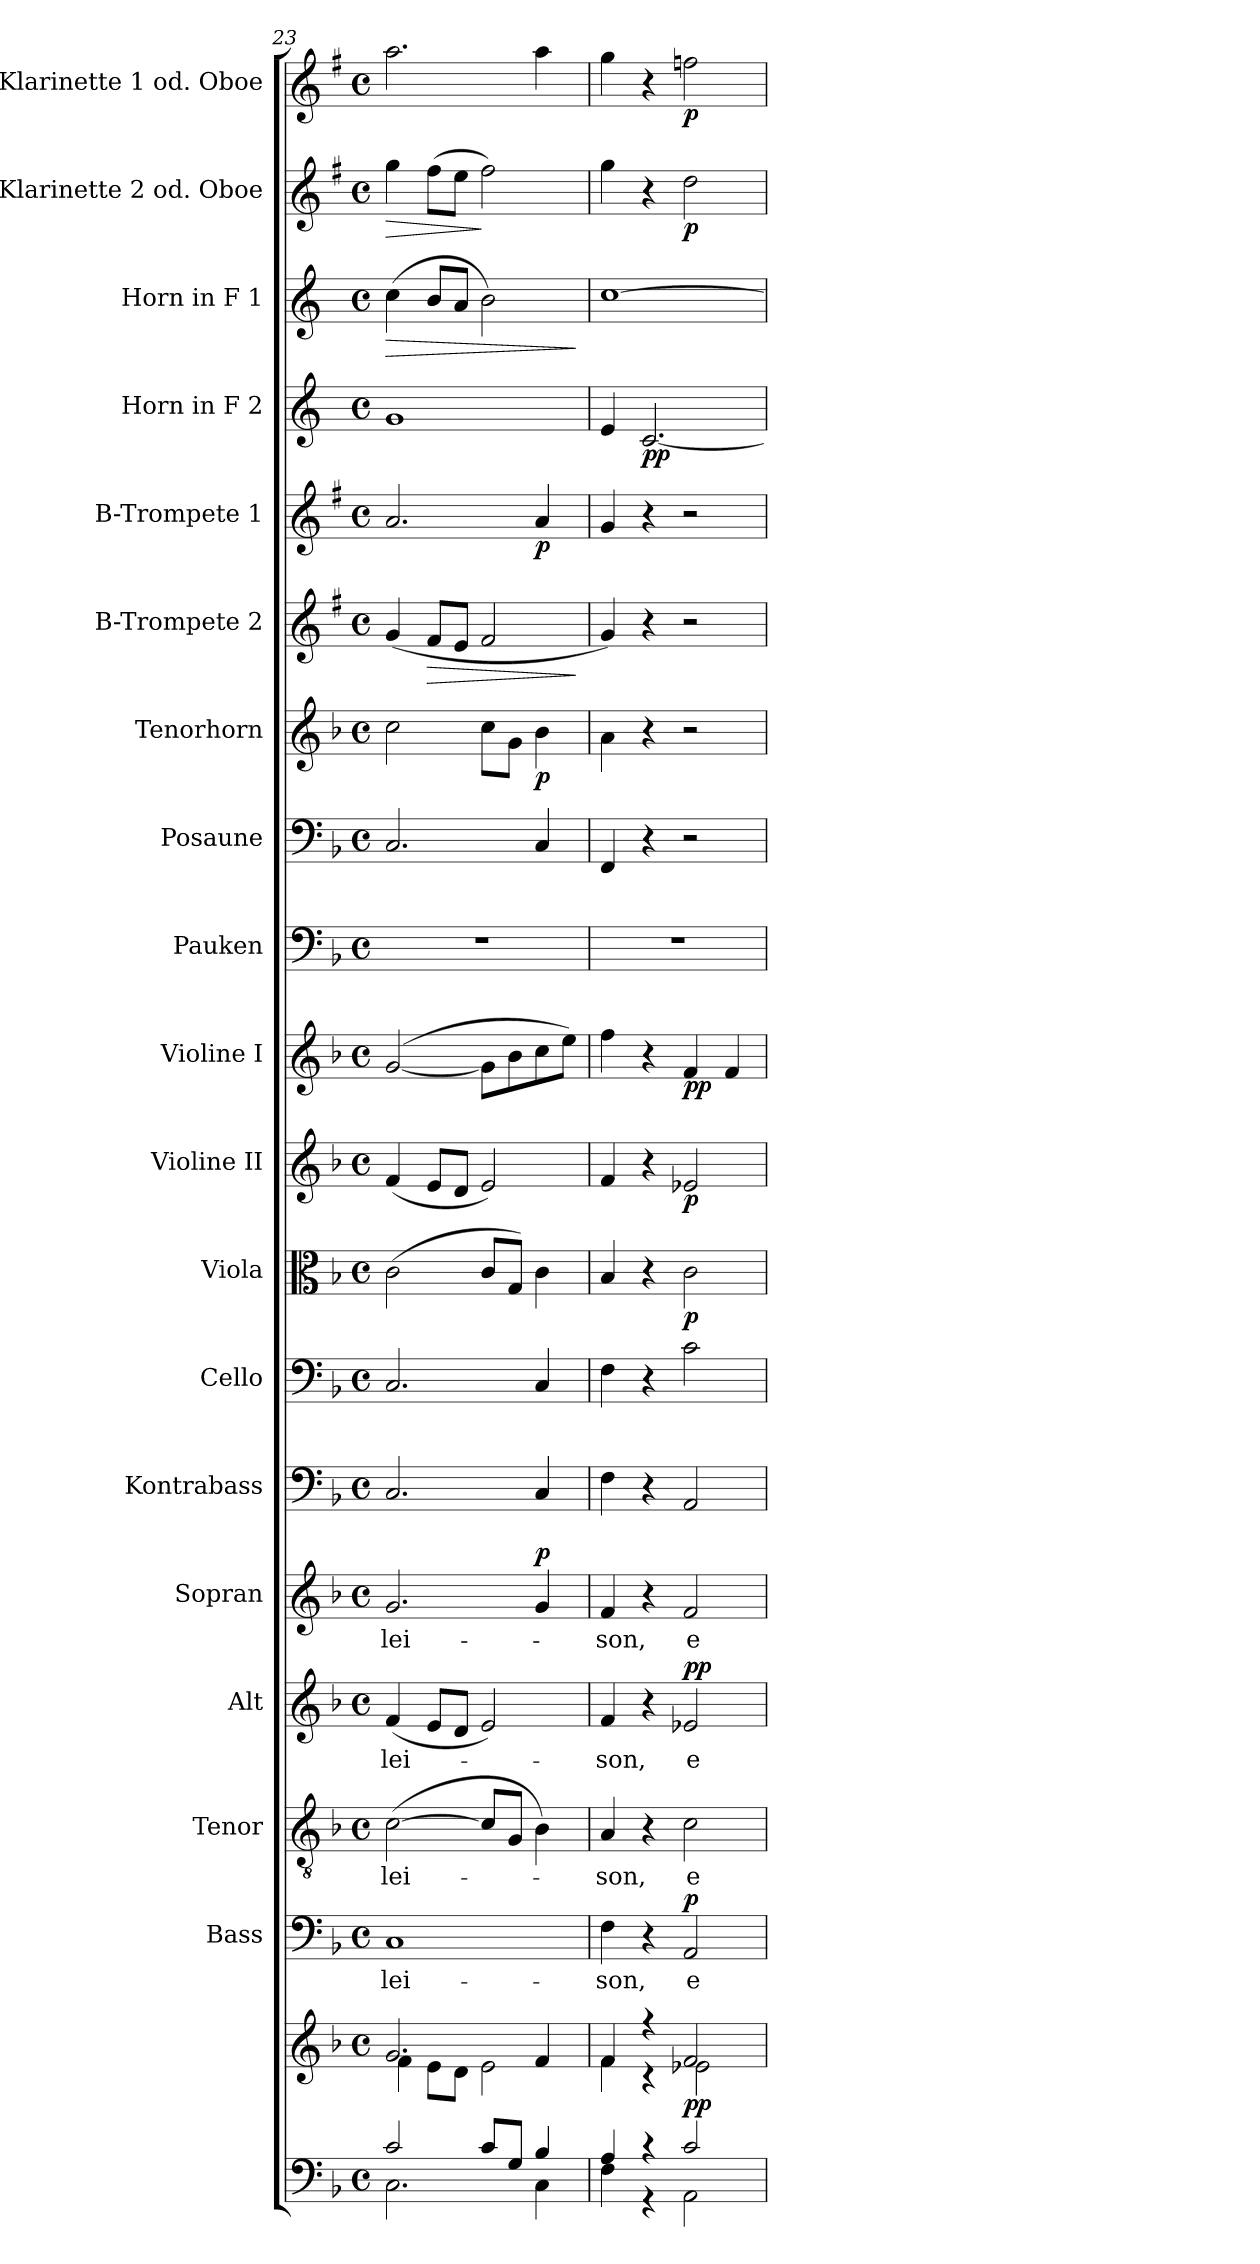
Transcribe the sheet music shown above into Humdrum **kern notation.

**kern	**kern	**dynam	**kern	**text	**dynam	**kern	**text	**kern	**text	**dynam	**kern	**text	**dynam	**kern	**kern	**kern	**dynam	**kern	**dynam	**kern	**dynam	**kern	**kern	**kern	**dynam	**kern	**dynam	**kern	**dynam	**kern	**dynam	**kern	**dynam	**kern	**dynam	**kern	**dynam
*part19	*part19	*part19	*part18	*part18	*part18	*part17	*part17	*part16	*part16	*part16	*part15	*part15	*part15	*part14	*part13	*part12	*part12	*part11	*part11	*part10	*part10	*part9	*part8	*part7	*part7	*part6	*part6	*part5	*part5	*part4	*part4	*part3	*part3	*part2	*part2	*part1	*part1
*staff20	*staff19	*staff19/20	*staff18	*staff18	*staff18	*staff17	*staff17	*staff16	*staff16	*staff16	*staff15	*staff15	*staff15	*staff14	*staff13	*staff12	*staff12	*staff11	*staff11	*staff10	*staff10	*staff9	*staff8	*staff7	*staff7	*staff6	*staff6	*staff5	*staff5	*staff4	*staff4	*staff3	*staff3	*staff2	*staff2	*staff1	*staff1
*	*	*	*I"Bass	*	*	*I"Tenor	*	*I"Alt	*	*	*I"Sopran	*	*	*I"Kontrabass	*I"Cello	*I"Viola	*	*I"Violine II	*	*I"Violine I	*	*I"Pauken	*I"Posaune	*I"Tenorhorn	*	*I"B-Trompete 2	*	*I"B-Trompete 1	*	*I"Horn in F 2	*	*I"Horn in F 1	*	*I"C-Klarinette 2 od. Oboe	*	*I"C-Klarinette 1 od. Oboe	*
*	*	*	*I'B.	*	*	*I'T.	*	*I'A.	*	*	*I'S.	*	*	*I'Kb.	*	*I'Vla.	*	*I'Vl. II	*	*I'Vl. I	*	*I'Pk.	*I'Pos.	*I'T. Hrn.	*	*I'B Trp. 2	*	*I'B Trp. 1	*	*	*	*	*	*I'C Kl. 2	*	*I'C Kl. 1	*
*clefF4	*clefG2	*	*clefF4	*	*	*clefGv2	*	*clefG2	*	*	*clefG2	*	*	*clefF4	*clefF4	*clefC3	*	*clefG2	*	*clefG2	*	*clefF4	*clefF4	*clefG2	*	*clefG2	*	*clefG2	*	*clefG2	*	*clefG2	*	*clefG2	*	*clefG2	*
*	*	*	*	*	*	*	*	*	*	*	*	*	*	*ITrd7c12	*	*	*	*	*	*	*	*	*	*ITrd8c14	*	*ITrd1c2	*	*ITrd1c2	*	*ITrd4c7	*	*ITrd4c7	*	*ITrd1c2	*	*ITrd1c2	*
*k[b-]	*k[b-]	*	*k[b-]	*	*	*k[b-]	*	*k[b-]	*	*	*k[b-]	*	*	*k[b-]	*k[b-]	*k[b-]	*	*k[b-]	*	*k[b-]	*	*k[b-]	*k[b-]	*k[b-]	*	*k[b-]	*	*k[b-]	*	*k[b-]	*	*k[b-]	*	*k[b-]	*	*k[b-]	*
*F:	*F:	*	*F:	*	*	*F:	*	*F:	*	*	*F:	*	*	*F:	*F:	*F:	*	*F:	*	*F:	*	*F:	*F:	*F:	*	*F:	*	*F:	*	*F:	*	*F:	*	*F:	*	*F:	*
*M4/4	*M4/4	*	*M4/4	*	*	*M4/4	*	*M4/4	*	*	*M4/4	*	*	*M4/4	*M4/4	*M4/4	*	*M4/4	*	*M4/4	*	*M4/4	*M4/4	*M4/4	*	*M4/4	*	*M4/4	*	*M4/4	*	*M4/4	*	*M4/4	*	*M4/4	*
*met(c)	*met(c)	*	*met(c)	*	*	*met(c)	*	*met(c)	*	*	*met(c)	*	*	*met(c)	*met(c)	*met(c)	*	*met(c)	*	*met(c)	*	*met(c)	*met(c)	*met(c)	*	*met(c)	*	*met(c)	*	*met(c)	*	*met(c)	*	*met(c)	*	*met(c)	*
=23	=23	=23	=23	=23	=23	=23	=23	=23	=23	=23	=23	=23	=23	=23	=23	=23	=23	=23	=23	=23	=23	=23	=23	=23	=23	=23	=23	=23	=23	=23	=23	=23	=23	=23	=23	=23	=23
*^	*^	*	*	*	*	*	*	*	*	*	*	*	*	*	*	*	*	*	*	*	*	*	*	*	*	*	*	*	*	*	*	*	*	*	*	*	*
!	!	!	!	!	!	!LO:LY:b	!	!	!LO:LY:b	!	!LO:LY:b	!	!	!LO:LY:b	!	!	!	!	!	!	!	!	!	!	!	!	!	!	!	!	!	!	!	!	!LO:HP:b	!	!LO:HP:b	!	!
2c/	2.C\	2.g/	4f\	.	1C	-lei-	.	(>[2c\	-lei-	(<4f/	-lei-	.	2.g/	-lei-	.	2.CC/	2.C/	(>2c\	.	(<4f/	.	([<2g/	.	1r	2.C/	2c\	.	(<4f/	.	2.g/	.	1c	.	(>4f\	>	4ff\	>	2.gg\	.
!	!	!	!	!	!	!	!	!	!	!	!	!	!	!	!	!	!	!	!	!	!	!	!	!	!	!	!	!	!LO:HP:b	!	!	!	!	!	!	!	!	!	!
.	.	.	8e\L	.	.	.	.	.	.	8e/L	.	.	.	.	.	.	.	.	.	8e/L	.	.	.	.	.	.	.	8e/L	>	.	.	.	.	8e/L	.	(>8ee\L	.	.	.
.	.	.	8d\J	.	.	.	.	.	.	8d/J	.	.	.	.	.	.	.	.	.	8d/J	.	.	.	.	.	.	.	8d/J	.	.	.	.	.	8d/J	.	8dd\J	.	.	.
8c/L	.	.	2e\	.	.	.	.	8c/L]	.	2e/)	.	.	.	.	.	.	.	8c/L	.	2e/)	.	8g\L]	.	.	.	8c\L	.	2e/	.	.	.	.	.	2e\)	.	2ee\)	]	.	.
8G/J	.	.	.	.	.	.	.	8G/J	.	.	.	.	.	.	.	.	.	8G/J)	.	.	.	8b-\	.	.	.	8G\J	.	.	.	.	.	.	.	.	.	.	.	.	.
!	!	!	!	!	!	!	!	!	!	!	!	!	!	!	!LO:DY:a	!	!	!	!	!	!	!	!	!	!	!	!LO:DY:b	!	!	!	!LO:DY:b	!	!	!	!	!	!	!	!
4B-/	4C\	4f/	.	.	.	.	.	4B-\)	.	.	.	.	4g/	.	p	4CC/	4C/	4c\	.	.	.	8cc\	.	.	4C/	4B-\	p	.	.	4g/	p	.	.	.	.	.	.	4gg\	.
.	.	.	.	.	.	.	.	.	.	.	.	.	.	.	.	.	.	.	.	.	.	8ee\J)	.	.	.	.	.	.	.	.	.	.	.	.	.	.	.	.	.
*v	*v	*	*	*	*	*	*	*	*	*	*	*	*	*	*	*	*	*	*	*	*	*	*	*	*	*	*	*	*	*	*	*	*	*	*	*	*	*	*
*	*v	*v	*	*	*	*	*	*	*	*	*	*	*	*	*	*	*	*	*	*	*	*	*	*	*	*	*	*	*	*	*	*	*	*	*	*	*	*
.	.	.	.	.	.	.	.	.	.	.	.	.	.	.	.	.	.	.	.	.	.	.	.	.	.	.	]	.	.	.	.	.	]	.	.	.	.
=24	=24	=24	=24	=24	=24	=24	=24	=24	=24	=24	=24	=24	=24	=24	=24	=24	=24	=24	=24	=24	=24	=24	=24	=24	=24	=24	=24	=24	=24	=24	=24	=24	=24	=24	=24	=24	=24
*^	*^	*	*	*	*	*	*	*	*	*	*	*	*	*	*	*	*	*	*	*	*	*	*	*	*	*	*	*	*	*	*	*	*	*	*	*	*
!	!	!	!	!	!	!LO:LY:b	!	!	!LO:LY:b	!	!LO:LY:b	!	!	!LO:LY:b	!	!	!	!	!	!	!	!	!	!	!	!	!	!	!	!	!	!	!	!	!	!	!	!	!
4A/	4F\	4f/	4f\	.	4F\	-son,	.	4A/	-son,	4f/	-son,	.	4f/	-son,	.	4FF\	4F\	4B-/	.	4f/	.	4ff\	.	1r	4FF/	4A\	.	4f/)	.	4f/	.	4A/	.	[1f	.	4ff\	.	4ff\	.
!	!	!	!	!	!	!	!	!	!	!	!	!	!	!	!	!	!	!	!	!	!	!	!	!	!	!	!	!	!	!	!	!	!LO:DY:b	!	!	!	!	!	!
4r	4r	4r	4r	.	4r	.	.	4r	.	4r	.	.	4r	.	.	4r	4r	4r	.	4r	.	4r	.	.	4r	4r	.	4r	.	4r	.	[2.F/	pp	.	.	4r	.	4r	.
!	!	!	!	!LO:DY:b	!	!LO:LY:b	!LO:DY:a	!	!LO:LY:b	!	!LO:LY:b	!LO:DY:a	!	!LO:LY:b	!	!	!	!	!LO:DY:b	!	!LO:DY:b	!	!LO:DY:b	!	!	!	!	!	!	!	!	!	!	!	!	!	!LO:DY:b	!	!LO:DY:b
2c/	2AA\	2f/	2e-X\	pp	2AA/	e-	p	2c\	e-	2e-X/	e-	pp	2f/	e-	.	2AAA/	2c\	2c\	p	2e-X/	p	4f/	pp	.	2r	2r	.	2r	.	2r	.	.	.	.	.	2cc\	p	2ee-X\	p
.	.	.	.	.	.	.	.	.	.	.	.	.	.	.	.	.	.	.	.	.	.	4f/	.	.	.	.	.	.	.	.	.	.	.	.	.	.	.	.	.
*v	*v	*	*	*	*	*	*	*	*	*	*	*	*	*	*	*	*	*	*	*	*	*	*	*	*	*	*	*	*	*	*	*	*	*	*	*	*	*	*
*	*v	*v	*	*	*	*	*	*	*	*	*	*	*	*	*	*	*	*	*	*	*	*	*	*	*	*	*	*	*	*	*	*	*	*	*	*	*	*
=	=	=	=	=	=	=	=	=	=	=	=	=	=	=	=	=	=	=	=	=	=	=	=	=	=	=	=	=	=	=	=	=	=	=	=	=	=
*-	*-	*-	*-	*-	*-	*-	*-	*-	*-	*-	*-	*-	*-	*-	*-	*-	*-	*-	*-	*-	*-	*-	*-	*-	*-	*-	*-	*-	*-	*-	*-	*-	*-	*-	*-	*-	*-
